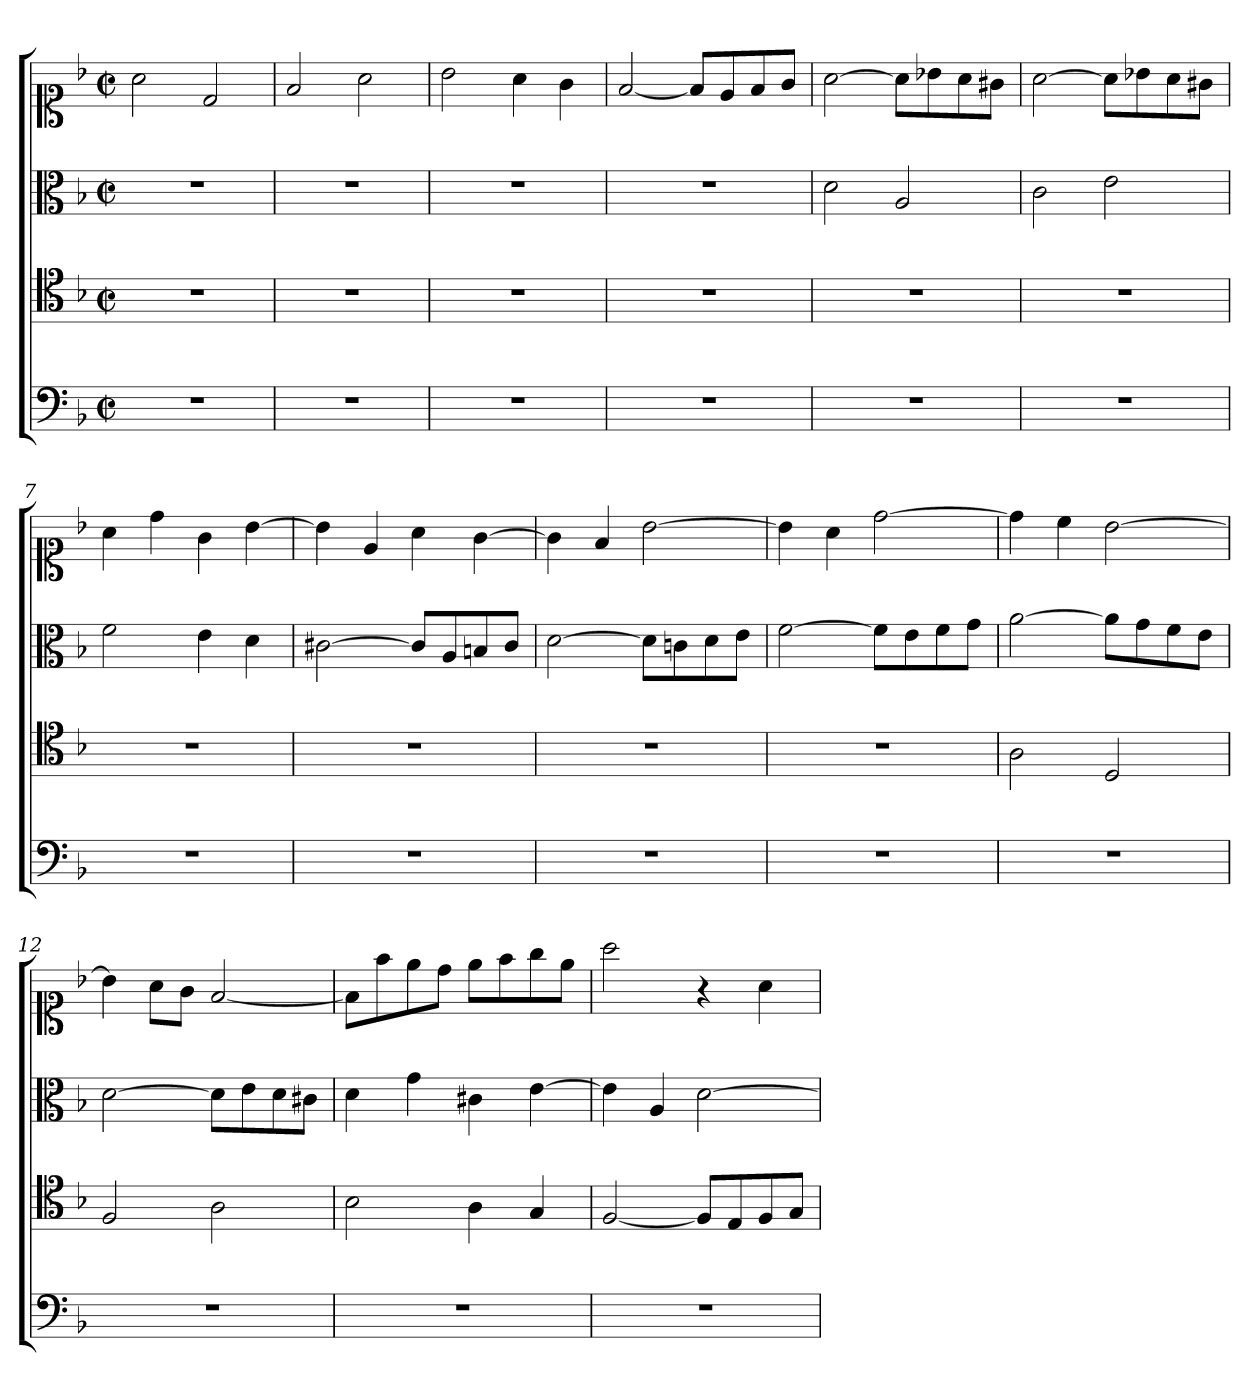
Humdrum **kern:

**kern	**kern	**kern	**kern
*part4	*part3	*part2	*part1
*staff4	*staff3	*staff2	*staff1
*clefF4	*clefC4	*clefC3	*clefC1
*k[b-]	*k[b-]	*k[b-]	*k[b-]
*d:	*d:	*d:	*d:
*M2/2	*M2/2	*M2/2	*M2/2
*met(c|)	*met(c|)	*met(c|)	*met(c|)
*MM100	*MM100	*MM100	*MM100
=1	=1	=1	=1
1r	1r	1r	2a
.	.	.	2d
=2	=2	=2	=2
1r	1r	1r	2f
.	.	.	2a
=3	=3	=3	=3
1r	1r	1r	2b-
.	.	.	4a
.	.	.	4g
=4	=4	=4	=4
1r	1r	1r	[2f
.	.	.	8fL]
.	.	.	8e
.	.	.	8f
.	.	.	8gJ
=5	=5	=5	=5
1r	1r	2d	[2a
.	.	2A	8aL]
.	.	.	8b-X
.	.	.	8a
.	.	.	8g#XJ
=6	=6	=6	=6
1r	1r	2c	[2a
.	.	2e	8aL]
.	.	.	8b-X
.	.	.	8a
.	.	.	8g#XJ
=7	=7	=7	=7
1r	1r	2f	4a
.	.	.	4dd
.	.	4e	4g
.	.	4d	[4b-
=8	=8	=8	=8
1r	1r	[2c#X	4b-]
.	.	.	4e
.	.	8c#L]	4a
.	.	8A	.
.	.	8Bn	[4g
.	.	8c#J	.
=9	=9	=9	=9
1r	1r	[2d	4g]
.	.	.	4f
.	.	8dL]	[2b-
.	.	8cn	.
.	.	8d	.
.	.	8eJ	.
=10	=10	=10	=10
1r	1r	[2f	4b-]
.	.	.	4a
.	.	8fL]	[2dd
.	.	8e	.
.	.	8f	.
.	.	8gJ	.
=11	=11	=11	=11
1r	2A	[2a	4dd]
.	.	.	4cc
.	2D	8aL]	[2b-
.	.	8g	.
.	.	8f	.
.	.	8eJ	.
=12	=12	=12	=12
1r	2F	[2d	4b-]
.	.	.	8aL
.	.	.	8gJ
.	2A	8dL]	[2f
.	.	8e	.
.	.	8d	.
.	.	8c#XJ	.
=13	=13	=13	=13
1r	2B-	4d	8fL]
.	.	.	8ff
.	.	4g	8ee
.	.	.	8ddJ
.	4A	4c#X	8eeL
.	.	.	8ff
.	4G	[4e	8gg
.	.	.	8eeJ
=14	=14	=14	=14
1r	[2F	4e]	2aa
.	.	4A	.
.	8FL]	[2d	4r
.	8E	.	.
.	8F	.	4a
.	8GJ	.	.
=	=	=	=
*-	*-	*-	*-
